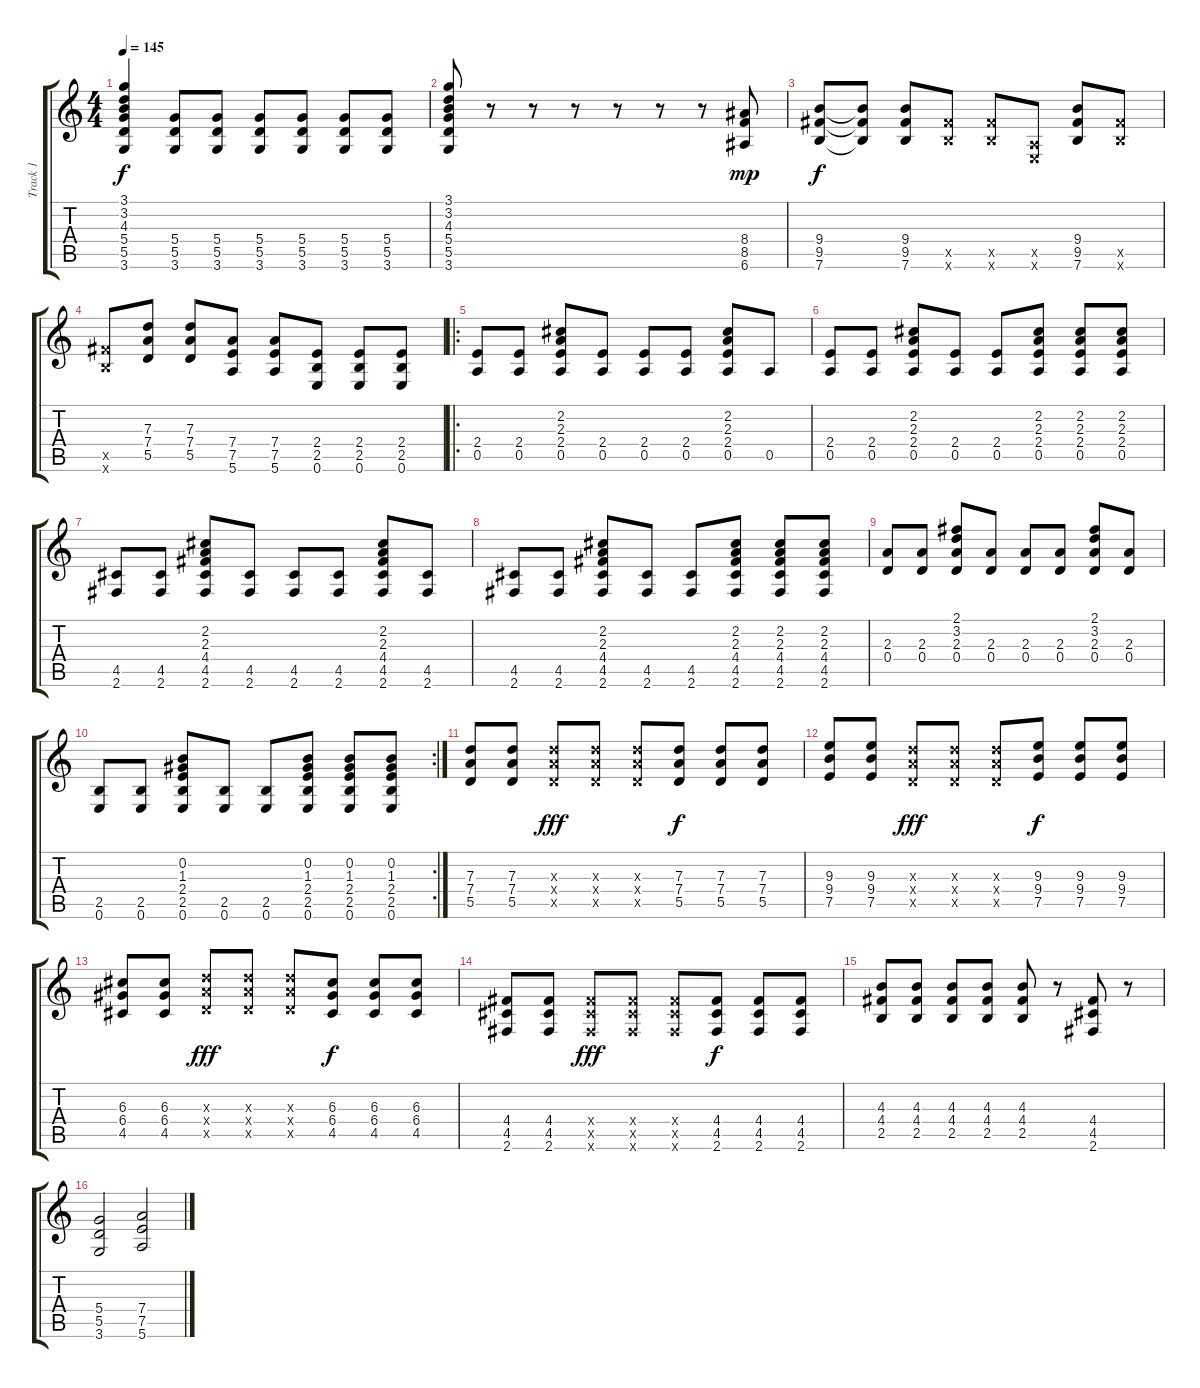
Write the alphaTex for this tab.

\track ("Track 1" "Track 1") {instrument distortionguitar}
\staff {score tabs}
\tuning (E4 B3 G3 D3 A2 E2) {hide}
\ts (4 4)
\tempo 145
\clef g2
\ks c
(3.1 3.2 4.3 5.4 5.5 3.6).4{dy f} (5.4 5.5 3.6).8 (5.4 5.5 3.6).8 (5.4 5.5 3.6).8 (5.4 5.5 3.6).8 (5.4 5.5 3.6).8 (5.4 5.5 3.6).8 |
(3.1 3.2 4.3 5.4 5.5 3.6).8 r.8 r.8 r.8 r.8 r.8 r.8 (8.4 8.5 6.6).8{dy mp} |
(9.4 9.5 7.6).8{dy f} (9.4{t} 9.5{t} 7.6{t}).8 (9.4 9.5 7.6).8 (9.5{x} 7.6{x}).8 (9.5{x} 7.6{x}).8 (0.5{x} 0.6{x}).8 (9.4 9.5 7.6).8 (9.5{x} 7.6{x}).8 |
(9.5{x} 7.6{x}).8 (7.3 7.4 5.5).8 (7.3 7.4 5.5).8 (7.4 7.5 5.6).8 (7.4 7.5 5.6).8 (2.4 2.5 0.6).8 (2.4 2.5 0.6).8 (2.4 2.5 0.6).8 |
\ro
(2.4 0.5).8 (2.4 0.5).8 (2.2 2.3 2.4 0.5).8 (2.4 0.5).8 (2.4 0.5).8 (2.4 0.5).8 (2.2 2.3 2.4 0.5).8 0.5.8 |
(2.4 0.5).8 (2.4 0.5).8 (2.2 2.3 2.4 0.5).8 (2.4 0.5).8 (2.4 0.5).8 (2.2 2.3 2.4 0.5).8 (2.2 2.3 2.4 0.5).8 (2.2 2.3 2.4 0.5).8 |
(4.5 2.6).8 (4.5 2.6).8 (2.2 2.3 4.4 4.5 2.6).8 (4.5 2.6).8 (4.5 2.6).8 (4.5 2.6).8 (2.2 2.3 4.4 4.5 2.6).8 (4.5 2.6).8 |
(4.5 2.6).8 (4.5 2.6).8 (2.2 2.3 4.4 4.5 2.6).8 (4.5 2.6).8 (4.5 2.6).8 (2.2 2.3 4.4 4.5 2.6).8 (2.2 2.3 4.4 4.5 2.6).8 (2.2 2.3 4.4 4.5 2.6).8 |
(2.3 0.4).8 (2.3 0.4).8 (2.1 3.2 2.3 0.4).8 (2.3 0.4).8 (2.3 0.4).8 (2.3 0.4).8 (2.1 3.2 2.3 0.4).8 (2.3 0.4).8 |
\rc 2
(2.5 0.6).8 (2.5 0.6).8 (0.2 1.3 2.4 2.5 0.6).8 (2.5 0.6).8 (2.5 0.6).8 (0.2 1.3 2.4 2.5 0.6).8 (0.2 1.3 2.4 2.5 0.6).8 (0.2 1.3 2.4 2.5 0.6).8 |
(7.3 7.4 5.5).8 (7.3 7.4 5.5).8 (7.3{x} 7.4{x} 5.5{x}).8{dy fff} (7.3{x} 7.4{x} 5.5{x}).8 (7.3{x} 7.4{x} 5.5{x}).8 (7.3 7.4 5.5).8{dy f} (7.3 7.4 5.5).8 (7.3 7.4 5.5).8 |
(9.3 9.4 7.5).8 (9.3 9.4 7.5).8 (7.3{x} 7.4{x} 5.5{x}).8{dy fff} (7.3{x} 7.4{x} 5.5{x}).8 (7.3{x} 7.4{x} 5.5{x}).8 (9.3 9.4 7.5).8{dy f} (9.3 9.4 7.5).8 (9.3 9.4 7.5).8 |
(6.3 6.4 4.5).8 (6.3 6.4 4.5).8 (7.3{x} 7.4{x} 5.5{x}).8{dy fff} (7.3{x} 7.4{x} 5.5{x}).8 (7.3{x} 7.4{x} 5.5{x}).8 (6.3 6.4 4.5).8{dy f} (6.3 6.4 4.5).8 (6.3 6.4 4.5).8 |
(4.4 4.5 2.6).8 (4.4 4.5 2.6).8 (4.4{x} 4.5{x} 2.6{x}).8{dy fff} (4.4{x} 4.5{x} 2.6{x}).8 (4.4{x} 4.5{x} 2.6{x}).8 (4.4 4.5 2.6).8{dy f} (4.4 4.5 2.6).8 (4.4 4.5 2.6).8 |
(4.3 4.4 2.5).8 (4.3 4.4 2.5).8 (4.3 4.4 2.5).8 (4.3 4.4 2.5).8 (4.3 4.4 2.5).8 r.8 (4.4 4.5 2.6).8 r.8 |
(5.4 5.5 3.6).2 (7.4 7.5 5.6).2
